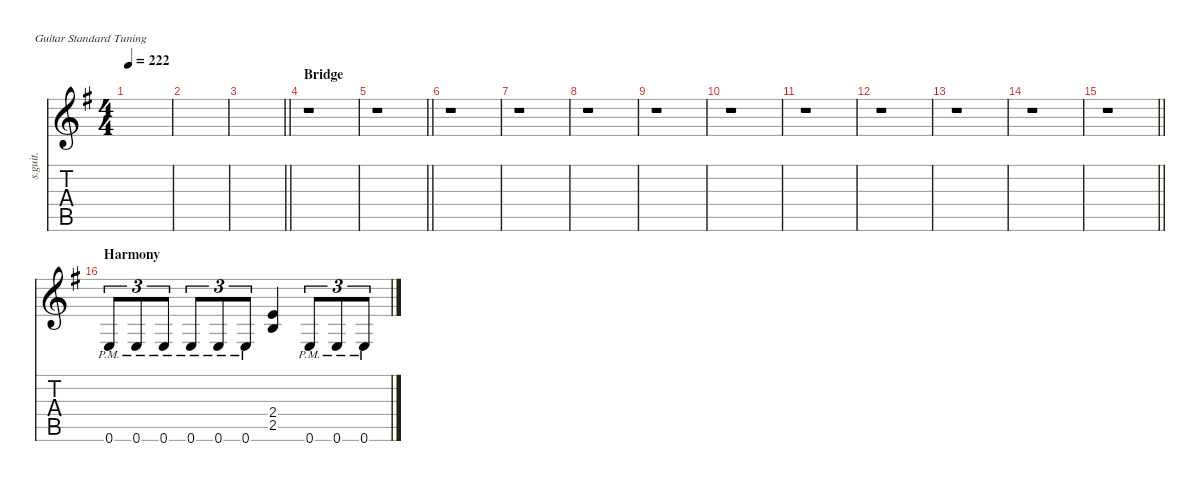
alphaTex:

\defaultSystemsLayout 4
\hideDynamics
\bracketExtendMode nobrackets
\otherSystemsTrackNameOrientation horizontal
\track ("Guitar 3" "s.guit.") {defaultSystemsLayout 32 instrument electricguitarclean}
\staff {score tabs}
\tuning (E4 B3 G3 D3 A2 E2)
\ts (4 4)
\tempo 222
\clef g2
\ks eminor
|
|
\barLineRight lightlight
|
\section ("" "Bridge")
r.1{beam Down} |
\barLineRight lightlight
r.1{beam Down} |
r.1{beam Down} |
r.1{beam Down} |
r.1{beam Down} |
r.1{beam Down} |
r.1{beam Down} |
r.1{beam Down} |
r.1{beam Down} |
r.1{beam Down} |
r.1{beam Down} |
\barLineRight lightlight
r.1{beam Down} |
\section ("" "Harmony")
0.6{pm acc forcenatural}.8{tu (3 2) beam Up} 0.6{pm acc forcenatural}.8{tu (3 2) beam Up} 0.6{pm acc forcenatural}.8{tu (3 2) beam Up} 0.6{pm acc forcenatural}.8{tu (3 2) beam Up} 0.6{pm acc forcenatural}.8{tu (3 2) beam Up} 0.6{pm acc forcenatural}.8{tu (3 2) beam Up} (2.4{acc forcenatural} 2.5{acc forcenatural}).4{beam Up} 0.6{pm acc forcenatural}.8{tu (3 2) beam Up} 0.6{pm acc forcenatural}.8{tu (3 2) beam Up} 0.6{pm acc forcenatural}.8{tu (3 2) beam Up}
